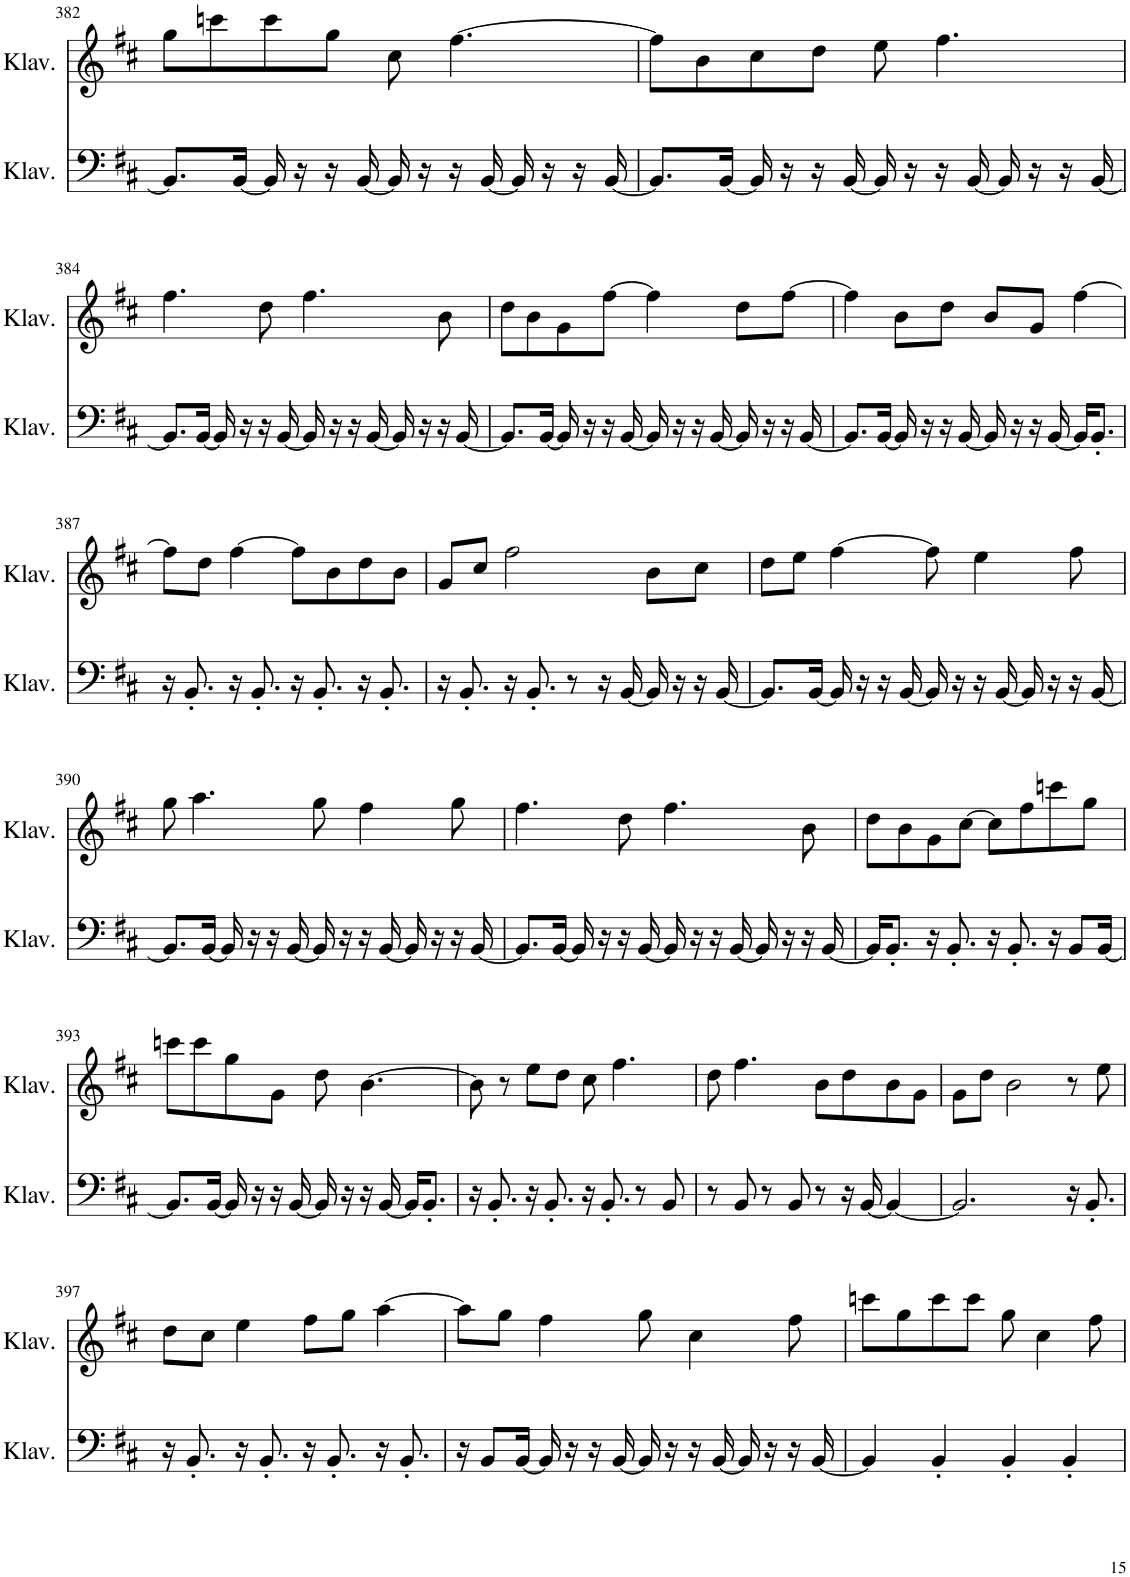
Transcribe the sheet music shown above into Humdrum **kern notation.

**kern	**kern
*part2	*part1
*staff2	*staff1
*I"Klavier	*I"Klavier
*I'Klav.	*I'Klav.
!!LO:PB:g=z
*clefF4	*clefG2
*k[f#c#]	*k[f#c#]
*M4/4	*M4/4
=382	=382
8.BB/L]	8gg\L
.	8cccn\
[16BB/Jk	.
16BB/]	8ccc\
16r	.
16r	8gg\J
[16BB/	.
16BB/]	8cc#\
16r	.
16r	[4.ff#\
[16BB/	.
16BB/]	.
16r	.
16r	.
[16BB/	.
=383	=383
8.BB/L]	8ff#\L]
.	8b\
[16BB/Jk	.
16BB/]	8cc#\
16r	.
16r	8dd\J
[16BB/	.
16BB/]	8ee\
16r	.
16r	4.ff#\
[16BB/	.
16BB/]	.
16r	.
16r	.
[16BB/	.
!!LO:LB:g=z
=384	=384
8.BB/L]	4.ff#\
[16BB/Jk	.
16BB/]	.
16r	.
16r	8dd\
[16BB/	.
16BB/]	4.ff#\
16r	.
16r	.
[16BB/	.
16BB/]	.
16r	.
16r	8b\
[16BB/	.
=385	=385
8.BB/L]	8dd\L
.	8b\
[16BB/Jk	.
16BB/]	8g\
16r	.
16r	[8ff#\J
[16BB/	.
16BB/]	4ff#\]
16r	.
16r	.
[16BB/	.
16BB/]	8dd\L
16r	.
16r	[8ff#\J
[16BB/	.
=386	=386
8.BB/L]	4ff#\]
[16BB/Jk	.
16BB/]	8b\L
16r	.
16r	8dd\J
[16BB/	.
16BB/]	8b/L
16r	.
16r	8g/J
[16BB/	.
16BB/KL]	[4ff#\
8.BB'/J	.
!!LO:LB:g=z
=387	=387
16r	8ff#\L]
8.BB'/	.
.	8dd\J
16r	[4ff#\
8.BB'/	.
16r	8ff#\L]
8.BB'/	.
.	8b\
16r	8dd\
8.BB'/	.
.	8b\J
=388	=388
16r	8g/L
8.BB'/	.
.	8cc#/J
16r	2ff#\
8.BB'/	.
8r	.
16r	.
[16BB/	.
16BB/]	8b\L
16r	.
16r	8cc#\J
[16BB/	.
=389	=389
8.BB/L]	8dd\L
.	8ee\J
[16BB/Jk	.
16BB/]	[4ff#\
16r	.
16r	.
[16BB/	.
16BB/]	8ff#\]
16r	.
16r	4ee\
[16BB/	.
16BB/]	.
16r	.
16r	8ff#\
[16BB/	.
!!LO:LB:g=z
=390	=390
8.BB/L]	8gg\
.	4.aa\
[16BB/Jk	.
16BB/]	.
16r	.
16r	.
[16BB/	.
16BB/]	8gg\
16r	.
16r	4ff#\
[16BB/	.
16BB/]	.
16r	.
16r	8gg\
[16BB/	.
=391	=391
8.BB/L]	4.ff#\
[16BB/Jk	.
16BB/]	.
16r	.
16r	8dd\
[16BB/	.
16BB/]	4.ff#\
16r	.
16r	.
[16BB/	.
16BB/]	.
16r	.
16r	8b\
[16BB/	.
=392	=392
16BB/KL]	8dd\L
8.BB'/J	.
.	8b\
16r	8g\
8.BB'/	.
.	[8cc#\J
16r	8cc#\L]
8.BB'/	.
.	8ff#\
16r	8cccn\
8BB/L	.
.	8gg\J
[16BB/Jk	.
!!LO:LB:g=z
=393	=393
8.BB/L]	8cccn\L
.	8ccc\
[16BB/Jk	.
16BB/]	8gg\
16r	.
16r	8g\J
[16BB/	.
16BB/]	8dd\
16r	.
16r	[4.b\
[16BB/	.
16BB/KL]	.
8.BB'/J	.
=394	=394
16r	8b\]
8.BB'/	.
.	8r
16r	8ee\L
8.BB'/	.
.	8dd\J
16r	8cc#\
8.BB'/	.
.	4.ff#\
8r	.
8BB/	.
=395	=395
8r	8dd\
8BB/	4.ff#\
8r	.
8BB/	.
8r	8b\L
16r	8dd\
[16BB/	.
4BB/_	8b\
.	8g\J
=396	=396
2.BB/]	8g\L
.	8dd\J
.	2b\
16r	8r
8.BB'/	.
.	8ee\
!!LO:LB:g=z
=397	=397
16r	8dd\L
8.BB'/	.
.	8cc#\J
16r	4ee\
8.BB'/	.
16r	8ff#\L
8.BB'/	.
.	8gg\J
16r	[4aa\
8.BB'/	.
=398	=398
16r	8aa\L]
8BB/L	.
.	8gg\J
[16BB/Jk	.
16BB/]	4ff#\
16r	.
16r	.
[16BB/	.
16BB/]	8gg\
16r	.
16r	4cc#\
[16BB/	.
16BB/]	.
16r	.
16r	8ff#\
[16BB/	.
=399	=399
4BB/]	8cccn\L
.	8gg\
4BB'/	8ccc\
.	8ccc\J
4BB'/	8gg\
.	4cc#\
4BB'/	.
.	8ff#\
=	=
*-	*-
